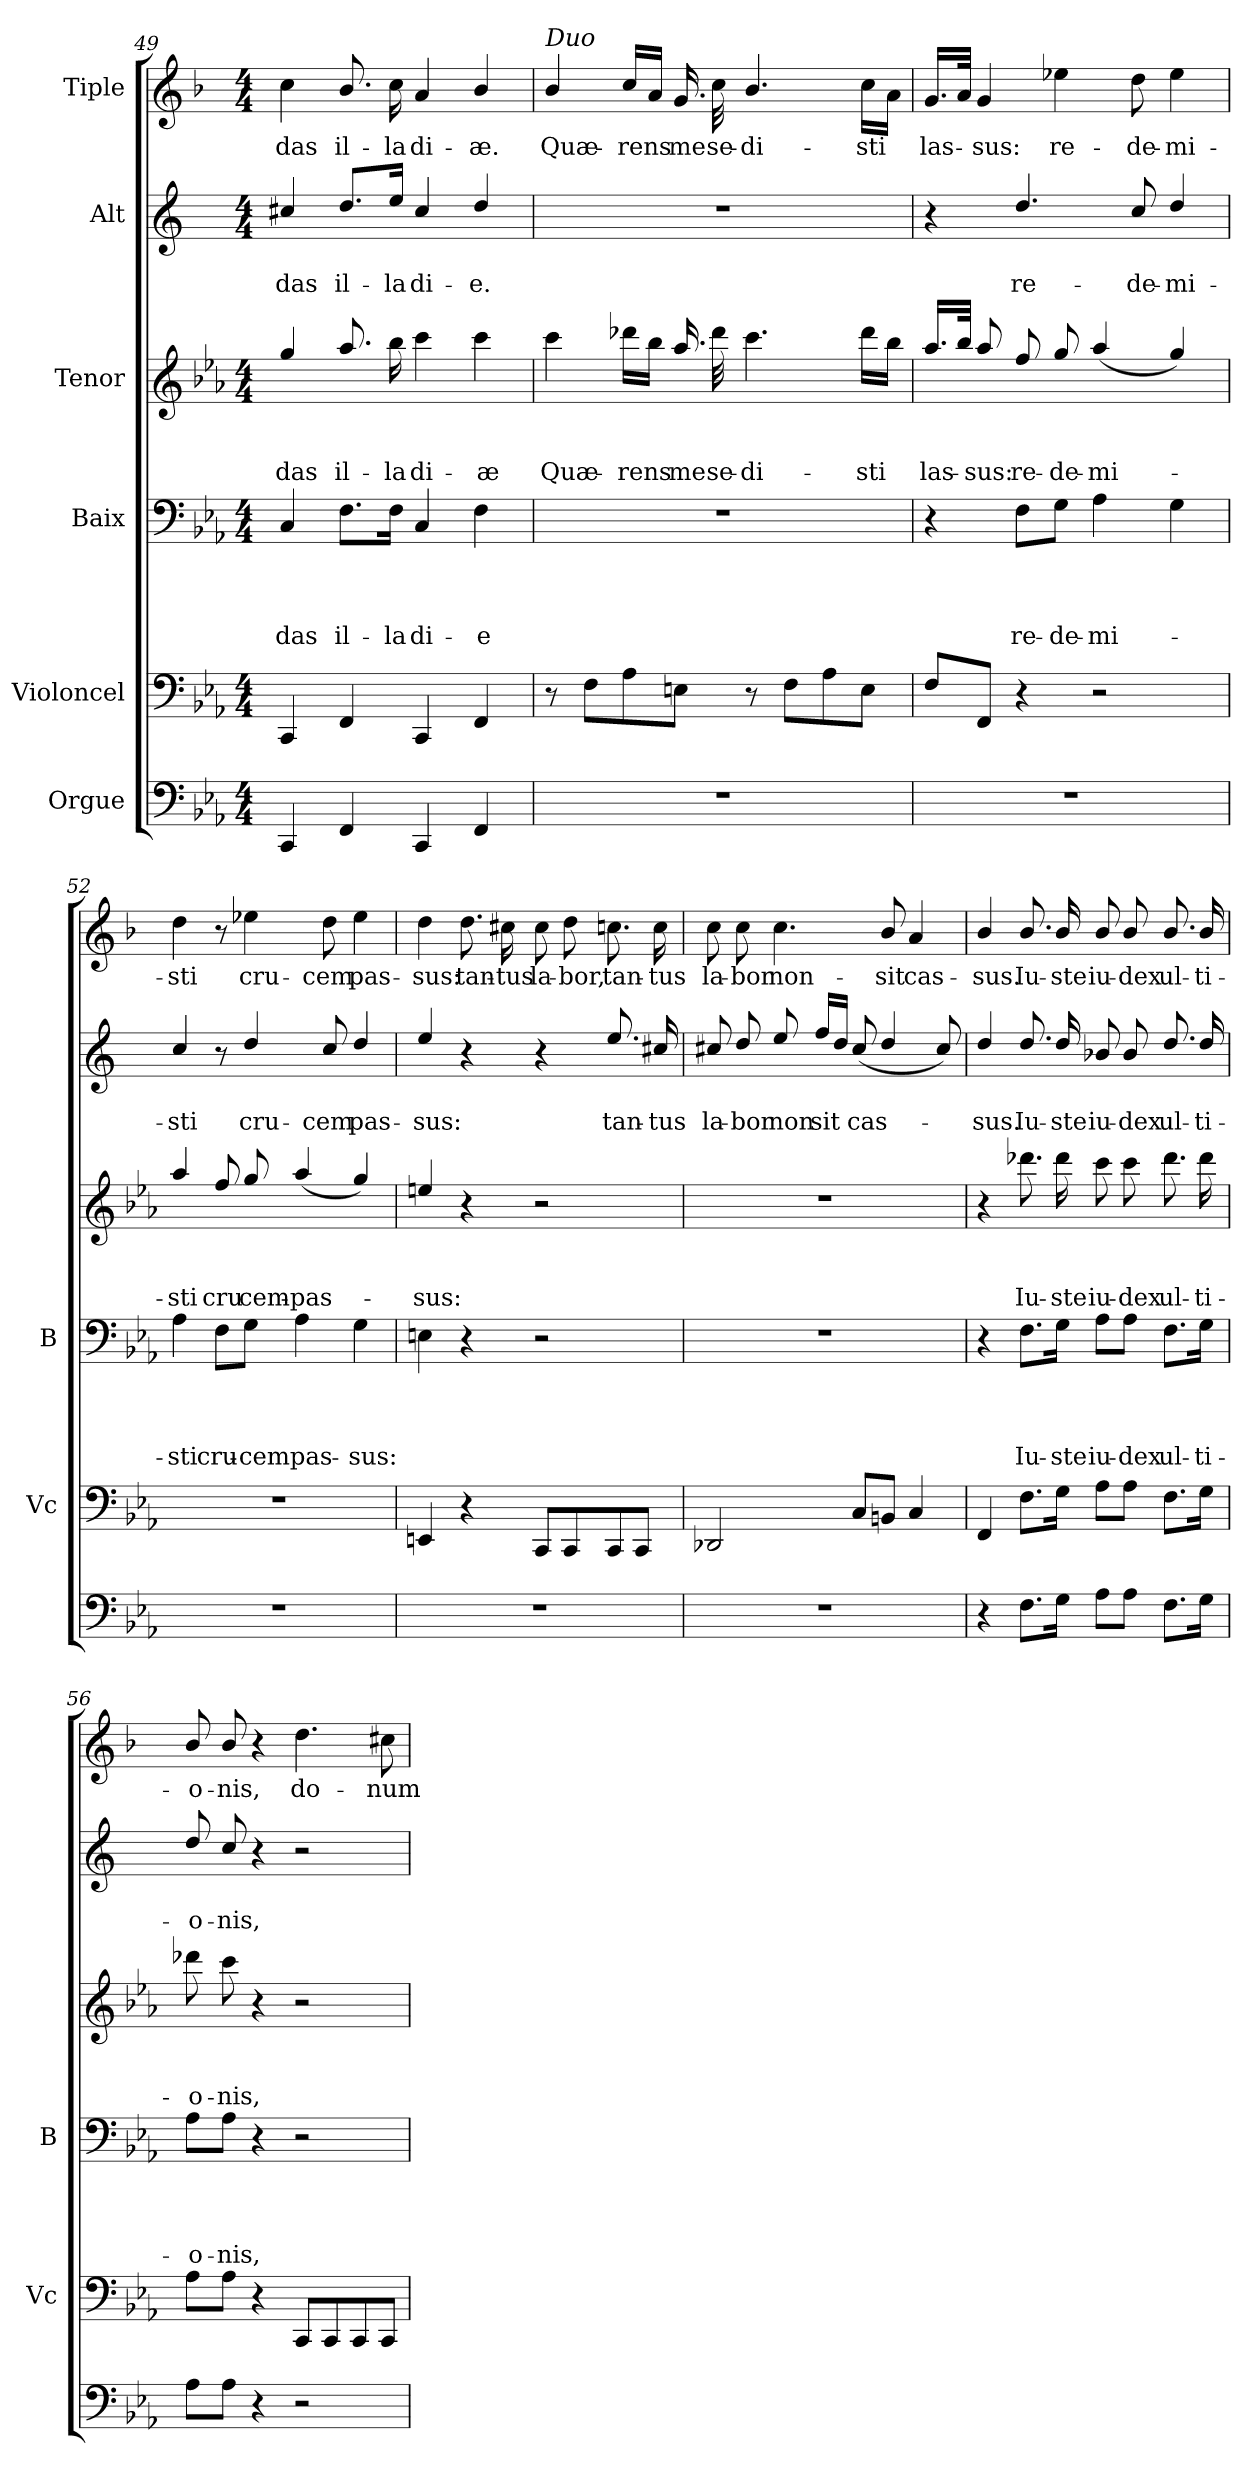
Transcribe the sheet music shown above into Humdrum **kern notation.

**kern	**kern	**kern	**text	**text	**text	**text	**kern	**text	**text	**text	**kern	**text	**text	**kern	**text
*part6	*part5	*part4	*part4	*part4	*part4	*part4	*part3	*part3	*part3	*part3	*part2	*part2	*part2	*part1	*part1
*staff6	*staff5	*staff4	*staff4	*staff4	*staff4	*staff4	*staff3	*staff3	*staff3	*staff3	*staff2	*staff2	*staff2	*staff1	*staff1
*I"Orgue	*I"Violoncel	*I"Baix	*	*	*	*	*I"Tenor	*	*	*	*I"Alt	*	*	*I"Tiple	*
*	*I'Vc	*I'B	*	*	*	*	*	*	*	*	*	*	*	*	*
*clefF4	*clefF4	*clefF4	*	*	*	*	*clefG2	*	*	*	*clefG2	*	*	*clefG2	*
*	*	*	*	*	*	*	*ITrd8c14	*	*	*	*ITrd5c9	*	*	*ITrd1c2	*
*k[b-e-a-]	*k[b-e-a-]	*k[b-e-a-]	*	*	*	*	*k[b-e-a-]	*	*	*	*k[b-e-a-]	*	*	*k[b-e-a-]	*
*E-:	*E-:	*E-:	*	*	*	*	*E-:	*	*	*	*E-:	*	*	*E-:	*
*M4/4	*M4/4	*M4/4	*	*	*	*	*M4/4	*	*	*	*M4/4	*	*	*M4/4	*
=49	=49	=49	=49	=49	=49	=49	=49	=49	=49	=49	=49	=49	=49	=49	=49
!	!	!	!	!	!	!LO:LY:b	!	!	!	!LO:LY:b	!	!	!LO:LY:b	!	!LO:LY:b
4CC/	4CC/	4C/	.	.	.	-das	4g/	.	.	-das	4en/	.	-das	4b-\	-das
!	!	!	!	!	!	!LO:LY:b	!	!	!	!LO:LY:b	!	!	!LO:LY:b	!	!LO:LY:b
4FF/	4FF/	8.F\L	.	.	.	il-	8.a-/	.	.	il-	8.f/L	.	il-	8.a-/	il-
!	!	!	!	!	!	!LO:LY:b	!	!	!	!LO:LY:b	!	!	!LO:LY:b	!	!LO:LY:b
.	.	16F\Jk	.	.	.	-la	16b-\	.	.	-la	16g/Jk	.	-la	16b-\	-la
!	!	!	!	!	!	!LO:LY:b	!	!	!	!LO:LY:b	!	!	!LO:LY:b	!	!LO:LY:b
4CC/	4CC/	4C/	.	.	.	di-	4cc\	.	.	di-	4e/	.	di-	4g/	di-
!	!	!	!	!	!	!LO:LY:b	!	!	!	!LO:LY:b	!	!	!LO:LY:b	!	!LO:LY:b
4FF/	4FF/	4F\	.	.	.	-e	4cc\	.	.	-æ	4f/	.	-e.	4a-/	-æ.
!!LO:PB:g=z
=50	=50	=50	=50	=50	=50	=50	=50	=50	=50	=50	=50	=50	=50	=50	=50
!	!	!	!	!	!	!	!	!	!	!	!	!	!	!LO:TX:a:i:t=Duo	!
!	!	!	!	!	!	!	!	!	!	!LO:LY:b	!	!	!	!	!LO:LY:b
1r	8r	1r	.	.	.	.	4cc\	.	.	Quæ-	1r	.	.	4a-/	Quæ-
.	8F\L	.	.	.	.	.	.	.	.	.	.	.	.	.	.
!	!	!	!	!	!	!	!	!	!	!LO:LY:b	!	!	!	!	!LO:LY:b
.	8A-\	.	.	.	.	.	16dd-X\LL	.	.	-rens	.	.	.	16b-/LL	-rens
.	.	.	.	.	.	.	16b-\JJ	.	.	.	.	.	.	16g/JJ	.
!	!	!	!	!	!	!	!	!	!	!LO:LY:b	!	!	!	!	!LO:LY:b
.	8En\J	.	.	.	.	.	16.a-/	.	.	me	.	.	.	16.f/	me
!	!	!	!	!	!	!	!	!	!	!LO:LY:b	!	!	!	!	!LO:LY:b
.	.	.	.	.	.	.	32dd-\	.	.	se-	.	.	.	32b-\	se-
!	!	!	!	!	!	!	!	!	!	!LO:LY:b	!	!	!	!	!LO:LY:b
.	8r	.	.	.	.	.	4.cc\	.	.	-di-	.	.	.	4.a-/	-di-
.	8F\L	.	.	.	.	.	.	.	.	.	.	.	.	.	.
.	8A-\	.	.	.	.	.	.	.	.	.	.	.	.	.	.
!	!	!	!	!	!	!	!	!	!	!LO:LY:b	!	!	!	!	!LO:LY:b
.	8E\J	.	.	.	.	.	16dd-\LL	.	.	-sti	.	.	.	16b-\LL	-sti
.	.	.	.	.	.	.	16b-\JJ	.	.	.	.	.	.	16g\JJ	.
=51	=51	=51	=51	=51	=51	=51	=51	=51	=51	=51	=51	=51	=51	=51	=51
!	!	!	!	!	!	!	!	!	!	!LO:LY:b	!	!	!	!	!LO:LY:b
1r	8F/L	4r	.	.	.	.	16.a-/LL	.	.	las-	4r	.	.	16.f/LL	las-
.	.	.	.	.	.	.	32b-/JJk	.	.	.	.	.	.	32g/JJk	.
!	!	!	!	!	!	!	!	!	!	!LO:LY:b	!	!	!	!	!LO:LY:b
.	8FF/J	.	.	.	.	.	8a-/	.	.	-sus:	.	.	.	4f/	-sus:
!	!	!	!	!	!	!LO:LY:b	!	!	!	!LO:LY:b	!	!	!LO:LY:b	!	!
.	4r	8F\L	.	.	.	re-	8f/	.	.	re-	4.f/	.	re-	.	.
!	!	!	!	!	!	!LO:LY:b	!	!	!	!LO:LY:b	!	!	!	!	!LO:LY:b
.	.	8G\J	.	.	.	-de-	8g/	.	.	-de-	.	.	.	4dd-X\	re-
!	!	!	!	!	!	!LO:LY:b	!	!	!	!LO:LY:b	!	!	!	!	!
.	2r	4A-\	.	.	.	-mi-	(<4a-/	.	.	-mi-	.	.	.	.	.
!	!	!	!	!	!	!	!	!	!	!	!	!	!LO:LY:b	!	!LO:LY:b
.	.	.	.	.	.	.	.	.	.	.	8e-/	.	-de-	8cc\	-de-
!	!	!	!	!	!	!	!	!	!	!	!	!	!LO:LY:b	!	!LO:LY:b
.	.	4G\	.	.	.	.	4g/)	.	.	.	4f/	.	-mi-	4dd-\	-mi-
=52	=52	=52	=52	=52	=52	=52	=52	=52	=52	=52	=52	=52	=52	=52	=52
!	!	!	!	!	!	!LO:LY:b	!	!	!	!LO:LY:b	!	!	!LO:LY:b	!	!LO:LY:b
1r	1r	4A-\	.	.	.	-sti	4a-/	.	.	-sti	4e-/	.	-sti	4cc\	-sti
!	!	!	!	!	!	!LO:LY:b	!	!	!	!LO:LY:b	!	!	!	!	!
.	.	8F\L	.	.	.	cru-	8f/	.	.	cru	8r	.	.	8r	.
!	!	!	!	!	!	!LO:LY:b	!	!	!	!LO:LY:b	!	!	!LO:LY:b	!	!LO:LY:b
.	.	8G\J	.	.	.	-cem	8g/	.	.	cem-	4f/	.	cru-	4dd-X\	cru-
!	!	!	!	!	!	!LO:LY:b	!	!	!	!LO:LY:b	!	!	!	!	!
.	.	4A-\	.	.	.	pas-	(<4a-/	.	.	-pas-	.	.	.	.	.
!	!	!	!	!	!	!	!	!	!	!	!	!	!LO:LY:b	!	!LO:LY:b
.	.	.	.	.	.	.	.	.	.	.	8e-/	.	-cem	8cc\	-cem
!	!	!	!	!	!	!LO:LY:b	!	!	!	!	!	!	!LO:LY:b	!	!LO:LY:b
.	.	4G\	.	.	.	-sus:	4g/)	.	.	.	4f/	.	pas-	4dd-\	pas-
!!LO:LB:g=z
=53	=53	=53	=53	=53	=53	=53	=53	=53	=53	=53	=53	=53	=53	=53	=53
!	!	!	!	!	!	!	!	!	!	!LO:LY:b	!	!	!LO:LY:b	!	!LO:LY:b
1r	4EEn/	4En\	.	.	.	.	4en/	.	.	-sus:	4g/	.	-sus:	4cc\	-sus:
!	!	!	!	!	!	!	!	!	!	!	!	!	!	!	!LO:LY:b
.	4r	4r	.	.	.	.	4r	.	.	.	4r	.	.	8.cc\	tan-
!	!	!	!	!	!	!	!	!	!	!	!	!	!	!	!LO:LY:b
.	.	.	.	.	.	.	.	.	.	.	.	.	.	16bn\	-tus
!	!	!	!	!	!	!	!	!	!	!	!	!	!	!	!LO:LY:b
.	8CC/L	2r	.	.	.	.	2r	.	.	.	4r	.	.	8b\	la-
!	!	!	!	!	!	!	!	!	!	!	!	!	!	!	!LO:LY:b
.	8CC/	.	.	.	.	.	.	.	.	.	.	.	.	8cc\	-bor,
!	!	!	!	!	!	!	!	!	!	!	!	!	!LO:LY:b	!	!LO:LY:b
.	8CC/	.	.	.	.	.	.	.	.	.	8.g/	.	tan-	8.b-X\	tan-
.	8CC/J	.	.	.	.	.	.	.	.	.	.	.	.	.	.
!	!	!	!	!	!	!	!	!	!	!	!	!	!LO:LY:b	!	!LO:LY:b
.	.	.	.	.	.	.	.	.	.	.	16en/	.	-tus	16b-\	-tus
=54	=54	=54	=54	=54	=54	=54	=54	=54	=54	=54	=54	=54	=54	=54	=54
!	!	!	!	!	!	!	!	!	!	!	!	!	!LO:LY:b	!	!LO:LY:b
1r	2DD-X/	1r	.	.	.	.	1r	.	.	.	8en/	.	la-	8b-\	la-
!	!	!	!	!	!	!	!	!	!	!	!	!	!LO:LY:b	!	!LO:LY:b
.	.	.	.	.	.	.	.	.	.	.	8f/	.	-bor	8b-\	-bor
!	!	!	!	!	!	!	!	!	!	!	!	!	!LO:LY:b	!	!LO:LY:b
.	.	.	.	.	.	.	.	.	.	.	8g/	.	non	4.b-\	non-
!	!	!	!	!	!	!	!	!	!	!	!	!	!LO:LY:b	!	!
.	.	.	.	.	.	.	.	.	.	.	16a-/LL	.	sit	.	.
.	.	.	.	.	.	.	.	.	.	.	16f/JJ	.	.	.	.
!	!	!	!	!	!	!	!	!	!	!	!	!	!LO:LY:b	!	!
.	8C/L	.	.	.	.	.	.	.	.	.	(>8e/	.	cas-	.	.
!	!	!	!	!	!	!	!	!	!	!	!	!	!	!	!LO:LY:b
.	8BBn/J	.	.	.	.	.	.	.	.	.	4f/	.	.	8a-/	-sit
!	!	!	!	!	!	!	!	!	!	!	!	!	!	!	!LO:LY:b
.	4C/	.	.	.	.	.	.	.	.	.	.	.	.	4g/	cas-
.	.	.	.	.	.	.	.	.	.	.	8e/)	.	.	.	.
=55	=55	=55	=55	=55	=55	=55	=55	=55	=55	=55	=55	=55	=55	=55	=55
!	!	!	!	!	!	!	!	!	!	!	!	!	!LO:LY:b	!	!LO:LY:b
4r	4FF/	4r	.	.	.	.	4r	.	.	.	4f/	.	-sus.	4a-/	-sus.
!	!	!	!	!	!	!LO:LY:b	!	!	!	!LO:LY:b	!	!	!LO:LY:b	!	!LO:LY:b
8.F\L	8.F\L	8.F\L	.	.	.	Iu-	8.dd-X\	.	.	Iu-	8.f/	.	Iu-	8.a-/	Iu-
!	!	!	!	!	!	!LO:LY:b	!	!	!	!LO:LY:b	!	!	!LO:LY:b	!	!LO:LY:b
16G\Jk	16G\Jk	16G\Jk	.	.	.	-ste	16dd-\	.	.	-ste	16f/	.	-ste	16a-/	-ste
!	!	!	!	!	!	!LO:LY:b	!	!	!	!LO:LY:b	!	!	!LO:LY:b	!	!LO:LY:b
8A-\L	8A-\L	8A-\L	.	.	.	iu-	8cc\	.	.	iu-	8d-X/	.	iu-	8a-/	iu-
!	!	!	!	!	!	!LO:LY:b	!	!	!	!LO:LY:b	!	!	!LO:LY:b	!	!LO:LY:b
8A-\J	8A-\J	8A-\J	.	.	.	-dex	8cc\	.	.	-dex	8d-/	.	-dex	8a-/	-dex
!	!	!	!	!	!	!LO:LY:b	!	!	!	!LO:LY:b	!	!	!LO:LY:b	!	!LO:LY:b
8.F\L	8.F\L	8.F\L	.	.	.	ul-	8.dd-\	.	.	ul-	8.f/	.	ul-	8.a-/	ul-
!	!	!	!	!	!	!LO:LY:b	!	!	!	!LO:LY:b	!	!	!LO:LY:b	!	!LO:LY:b
16G\Jk	16G\Jk	16G\Jk	.	.	.	-ti-	16dd-\	.	.	-ti-	16f/	.	-ti-	16a-/	-ti-
!!LO:PB:g=z
=56	=56	=56	=56	=56	=56	=56	=56	=56	=56	=56	=56	=56	=56	=56	=56
!	!	!	!	!	!	!LO:LY:b	!	!	!	!LO:LY:b	!	!	!LO:LY:b	!	!LO:LY:b
8A-\L	8A-\L	8A-\L	.	.	.	-o-	8dd-X\	.	.	-o-	8f/	.	-o-	8a-/	-o-
!	!	!	!	!	!	!LO:LY:b	!	!	!	!LO:LY:b	!	!	!LO:LY:b	!	!LO:LY:b
8A-\J	8A-\J	8A-\J	.	.	.	-nis,	8cc\	.	.	-nis,	8e-/	.	-nis,	8a-/	-nis,
4r	4r	4r	.	.	.	.	4r	.	.	.	4r	.	.	4r	.
!	!	!	!	!	!	!	!	!	!	!	!	!	!	!	!LO:LY:b
2r	8CC/L	2r	.	.	.	.	2r	.	.	.	2r	.	.	4.cc\	do-
.	8CC/	.	.	.	.	.	.	.	.	.	.	.	.	.	.
.	8CC/	.	.	.	.	.	.	.	.	.	.	.	.	.	.
!	!	!	!	!	!	!	!	!	!	!	!	!	!	!	!LO:LY:b
.	8CC/J	.	.	.	.	.	.	.	.	.	.	.	.	8bn\	-num
=	=	=	=	=	=	=	=	=	=	=	=	=	=	=	=
*-	*-	*-	*-	*-	*-	*-	*-	*-	*-	*-	*-	*-	*-	*-	*-
